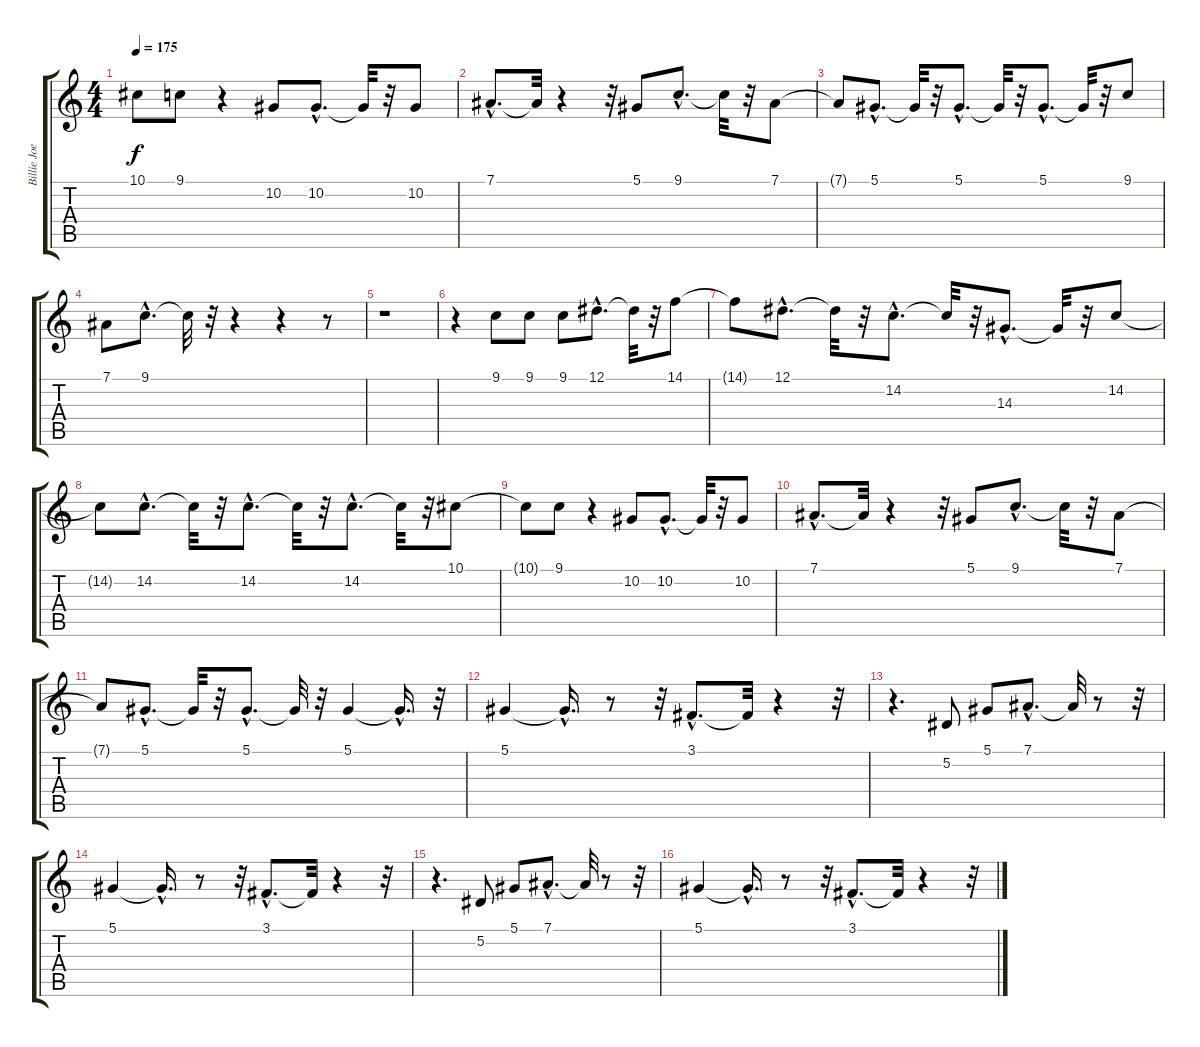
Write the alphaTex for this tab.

\track ("Billie Joe Vocal" "Billie Joe") {instrument altosax}
\staff {score tabs}
\tuning (Eb4 Bb3 Gb3 Db3 Ab2 Eb2) {hide}
\ts (4 4)
\tempo 175
\clef g2
\ks c
10.1{t}.8{dy f} 9.1.8 r.4 10.2.8 10.2{hac}.8{d} 10.2{t}.32 r.32 10.2.8 |
7.1{hac}.8{d} 7.1{t}.32 r.4 r.32 5.1.8 9.1{hac}.8{d} 9.1{t}.32 r.32 7.1.8 |
7.1{t}.8 5.1{hac}.8{d} 5.1{t}.32 r.32 5.1{hac}.8{d} 5.1{t}.32 r.32 5.1{hac}.8{d} 5.1{t}.32 r.32 9.1.8 |
7.1.8 9.1{hac}.8{d} 9.1{t}.32 r.32 r.4 r.4 r.8 |
r.1 |
r.4 9.1.8 9.1.8 9.1.8 12.1{hac}.8{d} 12.1{t}.32 r.32 14.1.8 |
14.1{t}.8 12.1{hac}.8{d} 12.1{t}.32 r.32 14.2{hac}.8{d} 14.2{t}.32 r.32 14.3{hac}.8{d} 14.3{t}.32 r.32 14.2.8 |
14.2{t}.8 14.2{hac}.8{d} 14.2{t}.32 r.32 14.2{hac}.8{d} 14.2{t}.32 r.32 14.2{hac}.8{d} 14.2{t}.32 r.32 10.1.8 |
10.1{t}.8 9.1.8 r.4 10.2.8 10.2{hac}.8{d} 10.2{t}.32 r.32 10.2.8 |
7.1{hac}.8{d} 7.1{t}.32 r.4 r.32 5.1.8 9.1{hac}.8{d} 9.1{t}.32 r.32 7.1.8 |
7.1{t}.8 5.1{hac}.8{d} 5.1{t}.32 r.32 5.1{hac}.8{d} 5.1{t}.32 r.32 5.1.4 5.1{hac t}.16{d} r.32 |
5.1.4 5.1{hac t}.16{d} r.8 r.32 3.1{hac}.8{d} 3.1{t}.32 r.4 r.32 |
r.4{d} 5.2.8 5.1.8 7.1{hac}.8{d} 7.1{t}.32 r.8 r.32 |
5.1.4 5.1{hac t}.16{d} r.8 r.32 3.1{hac}.8{d} 3.1{t}.32 r.4 r.32 |
r.4{d} 5.2.8 5.1.8 7.1{hac}.8{d} 7.1{t}.32 r.8 r.32 |
5.1.4 5.1{hac t}.16{d} r.8 r.32 3.1{hac}.8{d} 3.1{t}.32 r.4 r.32
